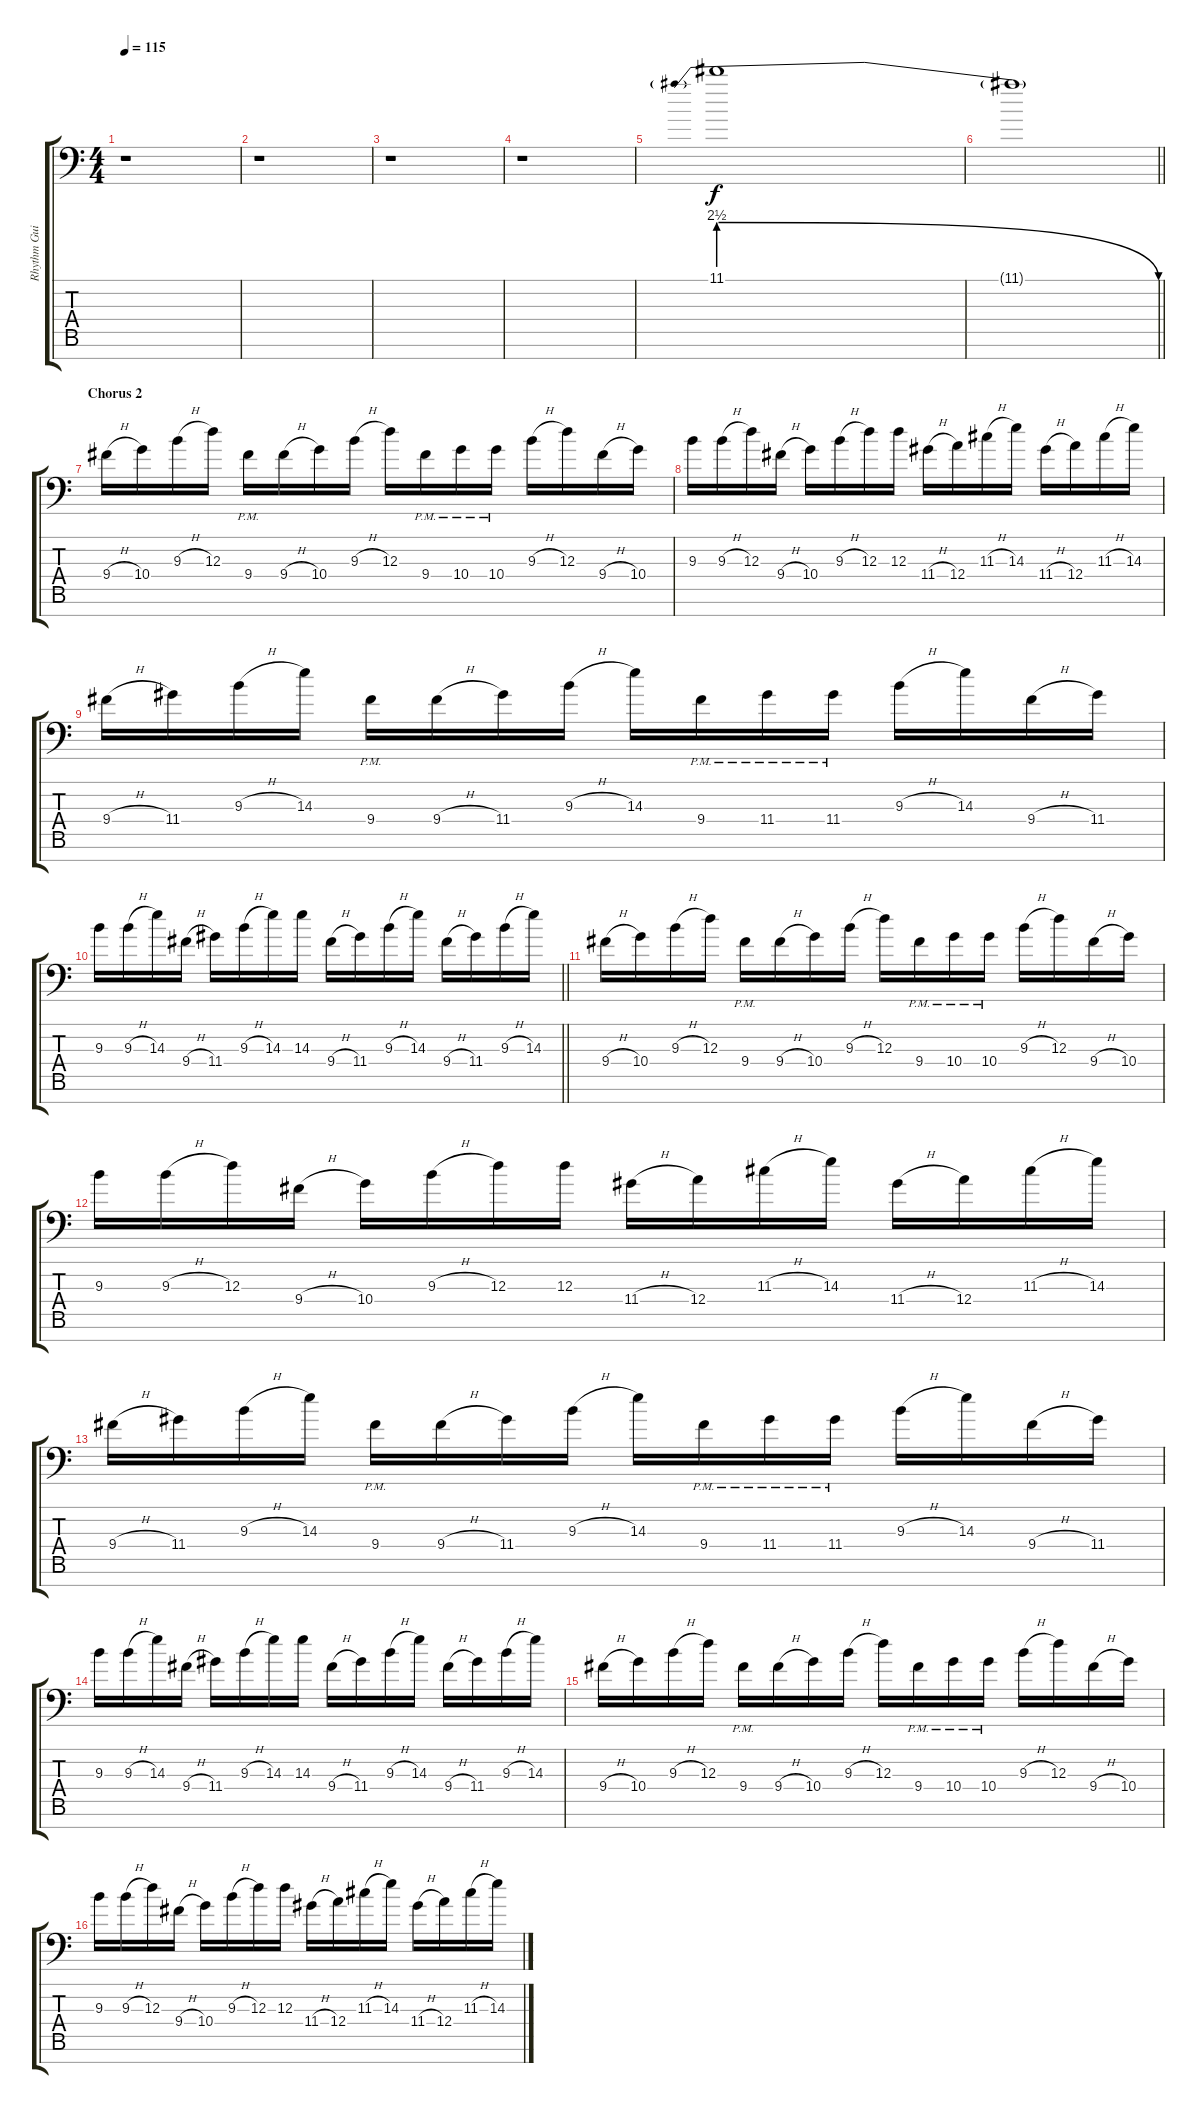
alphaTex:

\track ("Rhythm Guitar L" "Rhythm Gui") {instrument distortionguitar}
\staff {score tabs}
\tuning (B3 G3 D3 A2 E2 B1 Gb1) {hide}
\ts (4 4)
\tempo 115
\clef f4
\ks c
r.1{dy f} |
r.1 |
r.1 |
r.1{volume 0} |
11.1{be (prebendrelease 0 10 60 0)}.1{volume 9 balance 8 instrument lead2sawtooth} |
\barLineRight lightlight
11.1{t}.1{volume 4} |
\section ("" "Chorus 2")
9.4{h}.16{volume 13 balance 2 instrument distortionguitar} 10.4.16 9.3{h}.16 12.3.16 9.4{pm}.16 9.4{h}.16 10.4.16 9.3{h}.16 12.3.16 9.4{pm}.16 10.4{pm}.16 10.4{pm}.16 9.3{h}.16 12.3.16 9.4{h}.16 10.4.16 |
9.3.16 9.3{h}.16 12.3.16 9.4{h}.16 10.4.16 9.3{h}.16 12.3.16 12.3.16 11.4{h}.16 12.4.16 11.3{h}.16 14.3.16 11.4{h}.16 12.4.16 11.3{h}.16 14.3.16 |
9.4{h}.16 11.4.16 9.3{h}.16 14.3.16 9.4{pm}.16 9.4{h}.16 11.4.16 9.3{h}.16 14.3.16 9.4{pm}.16 11.4{pm}.16 11.4{pm}.16 9.3{h}.16 14.3.16 9.4{h}.16 11.4.16 |
\barLineRight lightlight
9.3.16 9.3{h}.16 14.3.16 9.4{h}.16 11.4.16 9.3{h}.16 14.3.16 14.3.16 9.4{h}.16 11.4.16 9.3{h}.16 14.3.16 9.4{h}.16 11.4.16 9.3{h}.16 14.3.16 |
9.4{h}.16 10.4.16 9.3{h}.16 12.3.16 9.4{pm}.16 9.4{h}.16 10.4.16 9.3{h}.16 12.3.16 9.4{pm}.16 10.4{pm}.16 10.4{pm}.16 9.3{h}.16 12.3.16 9.4{h}.16 10.4.16 |
9.3.16 9.3{h}.16 12.3.16 9.4{h}.16 10.4.16 9.3{h}.16 12.3.16 12.3.16 11.4{h}.16 12.4.16 11.3{h}.16 14.3.16 11.4{h}.16 12.4.16 11.3{h}.16 14.3.16 |
9.4{h}.16 11.4.16 9.3{h}.16 14.3.16 9.4{pm}.16 9.4{h}.16 11.4.16 9.3{h}.16 14.3.16 9.4{pm}.16 11.4{pm}.16 11.4{pm}.16 9.3{h}.16 14.3.16 9.4{h}.16 11.4.16 |
9.3.16 9.3{h}.16 14.3.16 9.4{h}.16 11.4.16 9.3{h}.16 14.3.16 14.3.16 9.4{h}.16 11.4.16 9.3{h}.16 14.3.16 9.4{h}.16 11.4.16 9.3{h}.16 14.3.16 |
9.4{h}.16 10.4.16 9.3{h}.16 12.3.16 9.4{pm}.16 9.4{h}.16 10.4.16 9.3{h}.16 12.3.16 9.4{pm}.16 10.4{pm}.16 10.4{pm}.16 9.3{h}.16 12.3.16 9.4{h}.16 10.4.16 |
9.3.16 9.3{h}.16 12.3.16 9.4{h}.16 10.4.16 9.3{h}.16 12.3.16 12.3.16 11.4{h}.16 12.4.16 11.3{h}.16 14.3.16 11.4{h}.16 12.4.16 11.3{h}.16 14.3.16
